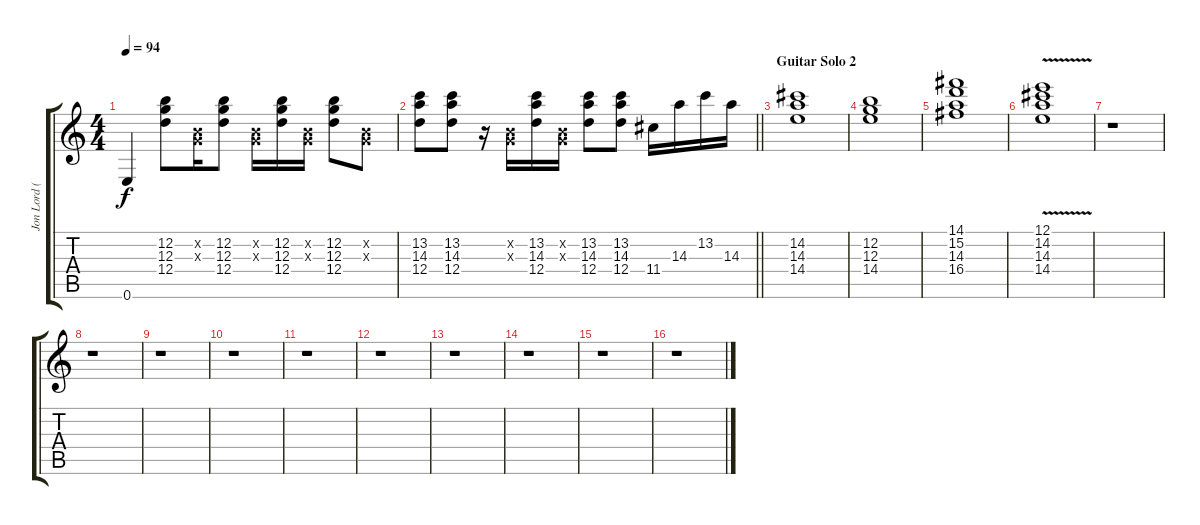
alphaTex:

\track ("Jon Lord (Organ)" "Jon Lord (") {instrument rockorgan}
\staff {score tabs}
\tuning (E5 B4 G4 D4 A3 E3) {hide}
\ts (4 4)
\tempo 94
\clef g2
\ks c
0.6.4{dy f} (12.2 12.3 12.4).8 (0.2{x} 0.3{x}).16 (12.2 12.3 12.4).8 (0.2{x} 0.3{x}).16 (12.2 12.3 12.4).16 (0.2{x} 0.3{x}).16 (12.2 12.3 12.4).8 (0.2{x} 0.3{x}).8 |
\barLineRight lightlight
(13.2 14.3 12.4).8 (13.2 14.3 12.4).8 r.16 (0.2{x} 0.3{x}).16 (13.2 14.3 12.4).16 (0.2{x} 0.3{x}).16 (13.2 14.3 12.4).8 (13.2 14.3 12.4).8 11.4.16 14.3.16 13.2.16 14.3.16 |
\section ("" "Guitar Solo 2")
(14.2 14.3 14.4).1 |
(12.2 12.3 14.4).1 |
(14.1 15.2 14.3 16.4).1 |
(12.1{v} 14.2{v} 14.3{v} 14.4).1 |
r.1 |
r.1 |
r.1 |
r.1 |
r.1 |
r.1 |
r.1 |
r.1 |
r.1 |
r.1
